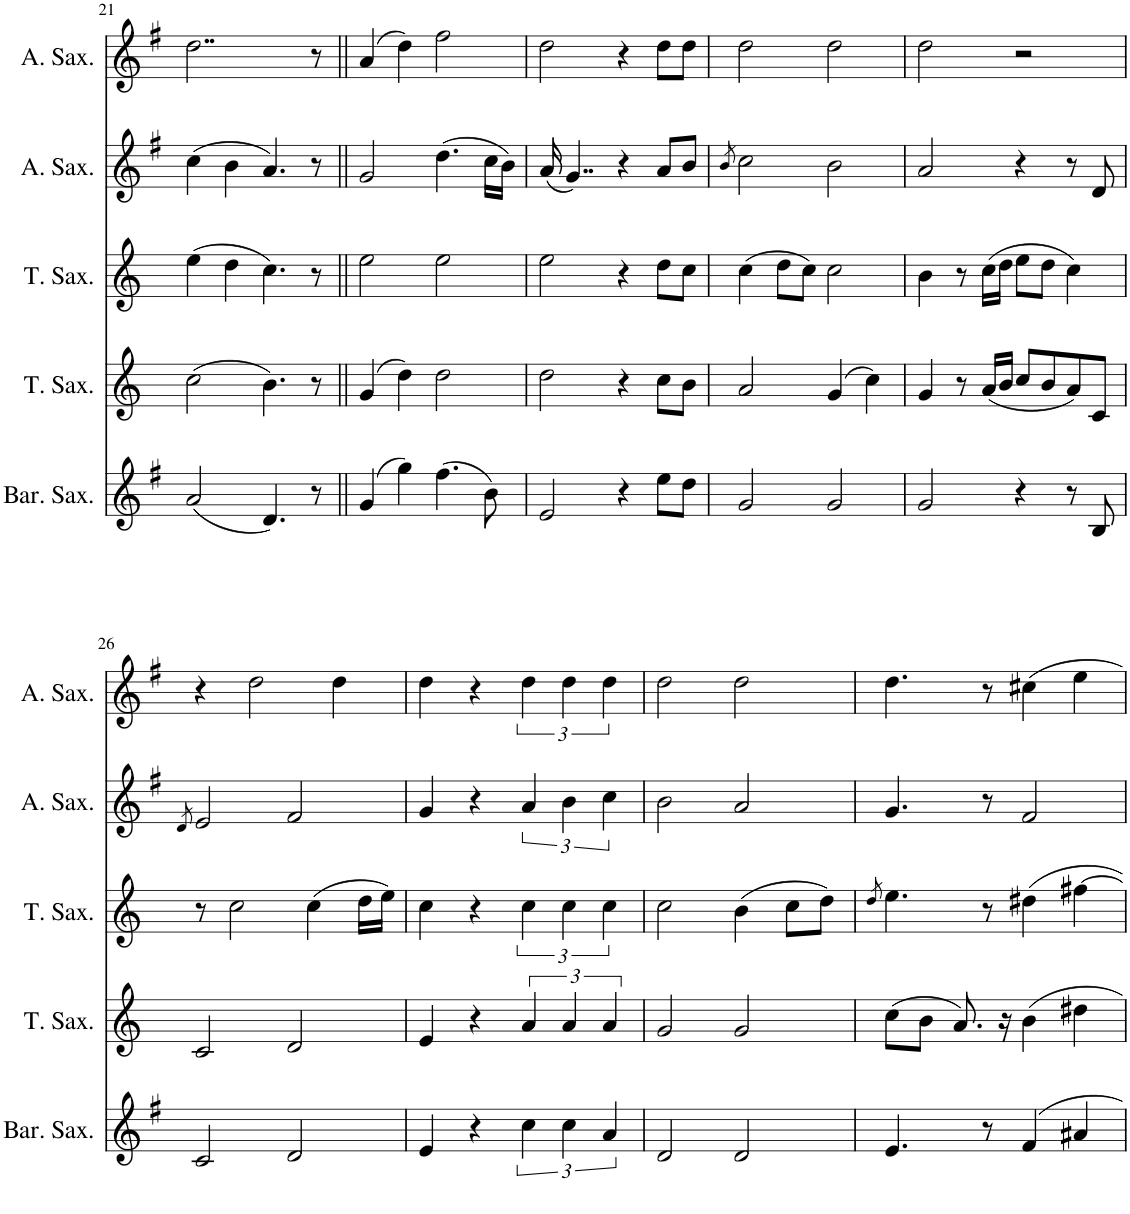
**kern	**kern	**kern	**kern	**kern
*part5	*part4	*part3	*part2	*part1
*staff5	*staff4	*staff3	*staff2	*staff1
*I"Baritone Saxophone	*I"Tenor Saxophone	*I"Tenor Saxophone	*I"Alto Saxophone	*I"Alto Saxophone
*I'Bar. Sax.	*I'T. Sax.	*I'T. Sax.	*I'A. Sax.	*I'A. Sax.
!!LO:PB:g=z
*clefG2	*clefG2	*clefG2	*clefG2	*clefG2
*Trd12c21	*Trd8c14	*Trd8c14	*Trd5c9	*Trd5c9
*k[f#]	*k[]	*k[]	*k[f#]	*k[f#]
*M4/4	*M4/4	*M4/4	*M4/4	*M4/4
=21	=21	=21	=21	=21
(2a/	(2cc\	(4ee\	(4cc\	2..dd\
.	.	4dd\	4b\	.
4.d/)	4.b\)	4.cc\)	4.a/)	.
8r	8r	8r	8r	8r
=22||	=22||	=22||	=22||	=22||
(4g/	(4g/	2ee\	2g/	(4a/
4gg\)	4dd\)	.	.	4dd\)
(4.ff#\	2dd\	2ee\	(4.dd\	2ff#\
8b\)	.	.	16cc\LL	.
.	.	.	16b\JJ)	.
=23	=23	=23	=23	=23
2e/	2dd\	2ee\	(16a/	2dd\
.	.	.	4..g/)	.
4r	4r	4r	4r	4r
8ee\L	8cc\L	8dd\L	8a/L	8dd\L
8dd\J	8b\J	8cc\J	8b/J	8dd\J
=24	=24	=24	=24	=24
.	.	.	8qb/	.
2g/	2a/	(4cc\	2cc\	2dd\
.	.	8dd\L	.	.
.	.	8cc\J)	.	.
2g/	(4g/	2cc\	2b\	2dd\
.	4cc\)	.	.	.
=25	=25	=25	=25	=25
2g/	4g/	4b\	2a/	2dd\
.	8r	8r	.	.
.	(16a/LL	(16cc\LL	.	.
.	16b/JJ	16dd\JJ	.	.
4r	8cc/L	8ee\L	4r	2r
.	8b/	8dd\J	.	.
8r	8a/)	4cc\)	8r	.
8B/	8c/J	.	8d/	.
!!LO:LB:g=z
=26	=26	=26	=26	=26
.	.	.	8qd/	.
2c/	2c/	8r	2e/	4r
.	.	2cc\	.	.
.	.	.	.	2dd\
2d/	2d/	.	2f#/	.
.	.	(4cc\	.	.
.	.	.	.	4dd\
.	.	16dd\LL	.	.
.	.	16ee\JJ)	.	.
=27	=27	=27	=27	=27
4e/	4e/	4cc\	4g/	4dd\
4r	4r	4r	4r	4r
6cc\	6a/	6cc\	6a/	6dd\
6cc\	6a/	6cc\	6b\	6dd\
6a/	6a/	6cc\	6cc\	6dd\
=28	=28	=28	=28	=28
2d/	2g/	2cc\	2b\	2dd\
2d/	2g/	(4b\	2a/	2dd\
.	.	8cc\L	.	.
.	.	8dd\J)	.	.
=29	=29	=29	=29	=29
.	.	8qdd/	.	.
4.e/	(8cc\L	4.ee\	4.g/	4.dd\
.	8b\J	.	.	.
.	8.a/)	.	.	.
8r	.	8r	8r	8r
.	16r	.	.	.
4f#/	4b\	4dd#X\	2f#/	4cc#X\
4a#X/	4dd#X\	[4ff#X\	.	4ee\
=	=	=	=	=
*-	*-	*-	*-	*-
